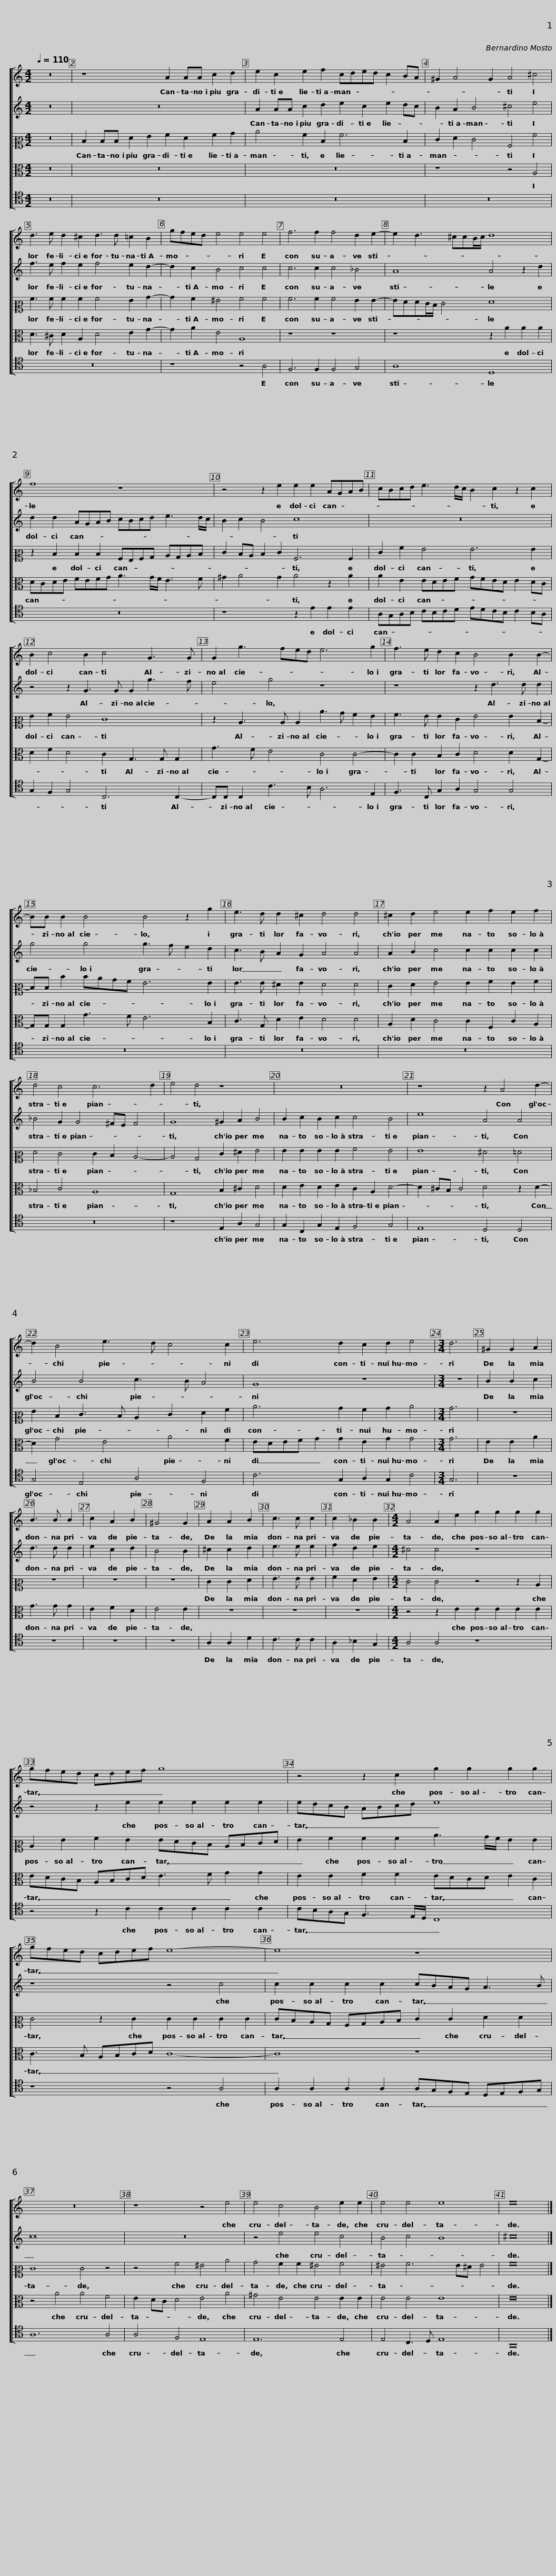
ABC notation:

X:1
%%score [ 1 2 3 4 5 ]
L:1/8
Q:1/4=110
M:4/2
I:linebreak $
K:C
V:1 treble
V:2 treble
V:3 alto2
V:4 alto
V:5 tenor
V:1
 z16 | z8 A2 AA c2 d2 | e2 c2 e2 f2 cded c2 BA |$ ^G2 A4 G2 A4 ^c4 | d3 e d2 ^c2 d3 d =c2 B2 | %5
 gfed e4 e4 e4 | f6 f2 f4 d2 e2- |$ e2 d3 ^ccB/c/ d8 | f8 z8 |$ z4 z2 e2 e2 e2 AGAB |$ %10
 cBcd e3 d/c/ B2 c2 z2 c2 | B2 c4 B2 c4 G3 G |$ G2 g3 fed e6 g2 |$ f3 e d2 c2 B4 B2 B2- | BB B2 B4 B4 z2 g2 | %15
 e3 d d2 ^c2 d4 d4 |$ ^c2 d2 e4 e2 f2 e2 f2 | d4 c4 c6 d2 | e4 d4 z8 |$ z16 | %20
 z8 z2 A4 d2- | d2 B4 e3 d c4 c2 |$ e6 d2 c2 d2 e4 |[M:3/4] d6 | ^G2 G2 A2 | %25
 B3 B B2 | c2 A2 B2 | ^G4 G2 | A2 A2 B2 |$ c3 c c2 | %30
 c2 _B2 B2 |[M:4/2] A4 A2 e2 g2 g2 g2 g2 | gfed cdef g8 |$ z4 z2 c2 g2 g2 g2 g2 | gfed cdef e8- |$ %35
 e8 z8 |$ z16 | z8 z4 e4 | e4 c4 B4 e2 e2 | e4 e4 e8 | %40
 e16 |] %41
V:2
 z16 | z16 | A2 AA c2 d2 e2 c2 e2 dc |$ B2 A2 B4 ^c4 e4 | f3 e f2 e2 f4 e2 d2- | %5
 d2 c2 B4 c4 c4 | c6 c2 c4 _B4 |$ A8 A4 z2 d2 | d2 d2 AGAB cBcd e3 d/c/ |$ B2 c2 B4 c8 |$ %10
 z16 | z4 z2 G3 G G2 g3 f |$ e4 g4 z8 |$ z8 z2 d3 d d2 | g4 g4 g3 f e2 d2 | %15
 c3 B A2 G2 A4 A4 |$ A2 B2 c4 c2 c2 c2 c2 | _B4 G2 G4 ^FE F4 | G8 ^G2 A2 B4 |$ B2 c2 B2 c2 c4 B4 | %20
 e8 A4 A4 | B4 B4 c3 B A4 |$ G8 z8 |[M:3/4] z6 | B2 B2 c2 | %25
 d3 d d2 | e2 c2 d2 | B4 B2 | ^c2 c2 d2 |$ e3 e e2 | %30
 f2 d2 e2 |[M:4/2] ^c4 c4 z8 | z4 z2 e2 e2 e2 e2 e2 |$ edcB ABcd e8 | z8 z4 c4 |$ %35
 c2 c2 c2 c2 cBAG A3 B |$ c16 | z16 | z4 e4 e4 c4 | B4 c4 B8 | %40
 ^c16 |] %41
V:3
 z16 | D2 DD F2 G2 A2 F2 A2 B2 | c4 A2 D2 A6 D2 |$ E2 F2 E4 A,4 A4 | A3 A A2 A2 A4 G2 B2- | %5
 B2 A2 ^G4 A4 A4 | A6 A2 A4 G2 G2- |$ GFFE/D/ E4 F8 | z2 D2 D2 D2 A,G,A,B, CB,CD |$ E2 DC D2 E2 A,6 A,2 |$ %10
 E2 A2 G4 G6 G2 | G2 A2 G4 E8 |$ z2 C3 C C2 c3 B A2 G2 |$ A3 G G2 E2 G4 G2 D2- | DD d2 dcBA G6 G2 | %15
 G3 G ^F2 G2 F4 F4 |$ E2 F2 G4 G2 A2 G2 A2 | F4 E4 E2 D2 C4- | C4 B,4 E2 ^F2 G4 |$ G2 G2 G2 G2 A4 G4 | %20
 G8 ^F4 =F4 | G2 D2 E3 D C2 E2 F2 A2 |$ c6 B2 A2 B2 c4 |[M:3/4] B6 | z6 | %25
 z6 | z6 | z6 | E2 E2 F2 |$ G3 G G2 | %30
 A2 F2 G2 |[M:4/2] E4 E4 z4 z2 C2 | C2 G2 A2 G2 GFED CDEF |$ G2 A2 A2 A2 c3 B/A/ G2 G2 | E4 z2 E2 E2 E2 E2 E2 |$ %35
 EDCB, A,B,CD E2 E2 F2 F2 |$ E8 E4 z4 | z4 A4 ^G4 c4 | B4 A2 A2 ^G4 A4 | ^G4 A6 G^F G4 | %40
 A16 |] %41
V:4
 z16 | z16 | z16 |$ z8 z4 A,4 | D3 ^C D2 A,2 D4 E2 G2- | %5
 G2 A2 E4 A,8 | z8 z8 |$ z8 z2 A2 A2 A2 | DCDE FEFG A3 G/F/ E3 F |$ ^G2 A4 G2 A4 z2 A2 |$ %10
 A2 E2 EDEF GFED E2 DC | D2 F2 D4 C2 G,3 G, G,2 |$ G3 F E4 C4 C4- |$ C2 C2 B,2 C2 D4 D2 G,2- | G,G, G,2 G3 F E6 B,2 | %15
 C3 G, D2 E2 D4 D4 |$ A,2 D2 C4 C2 F,2 C2 A,2 | _B,4 C4 A,8 | G,8 B,2 ^C2 D4 |$ D2 E2 D2 E2 C2 A,2 D4- | %20
 D2 ^CB, C4 D4 z2 D2- | D2 G4 E4 A4 F2 |$ EDEF G2 G2 E2 G2 G4 |[M:3/4] G6 | E2 E2 A2 | %25
 G3 G G2 | E2 F2 D2 | E4 E2 | z6 |$ z6 | %30
 z6 |[M:4/2] z4 z2 E2 E2 E2 E2 E2 | EDCB, A,B,CD E3 F G2 G2 |$ E2 E2 F2 F2 EDCD E2 C2 | C3 B, A,B,CD C8- |$ %35
 C8 z8 |$ z4 A4 A4 F4 | E2 DC D4 E4 A4 | ^G4 E4 E4 E2 E2 | E4 E4 E8 | %40
 E16 |] %41
V:5
 z16 | z16 | z16 |$ z16 | z16 | %5
 z8 z4 A,4 | F,6 F,2 F,4 G,4 |$ A,8 D,8 | z16 |$ z8 z2 E2 E2 E2 |$ %10
 A,G,A,B, CB,CD EDCB, C2 B,A, | G,2 F,2 G,4 C,6 C,2- |$ C,C, C,2 C3 B, A,6 E,2 |$ F,3 C, G,2 A,2 G,4 G,4 | z16 | %15
 z16 |$ z16 | z16 | z8 E,2 A,2 G,4 |$ G,2 C,2 G,2 E,2 F,4 G,4 | %20
 E,8 D,4 D,4 | G,4 E,4 A,4 F,4 |$ C6 G,2 A,2 G,2 C4 |[M:3/4] G,6 | z6 | %25
 z6 | z6 | z6 | A,2 A,2 D2 |$ C3 C C2 | %30
 A,2 _B,2 G,2 |[M:4/2] A,4 A,4 z8 | z4 z2 C2 C2 C2 C2 C2 |$ CB,A,G, F,3 E,/D,/ C,8 | z8 z4 A,4 |$ %35
 A,2 A,2 A,2 A,2 A,G,F,E, D,E,F,G, |$ A,12 A,4 | A,4 F,4 E,8 | E,12 E,4 | E,4 C,3 D, E,8 | %40
 A,,16 |] %41
